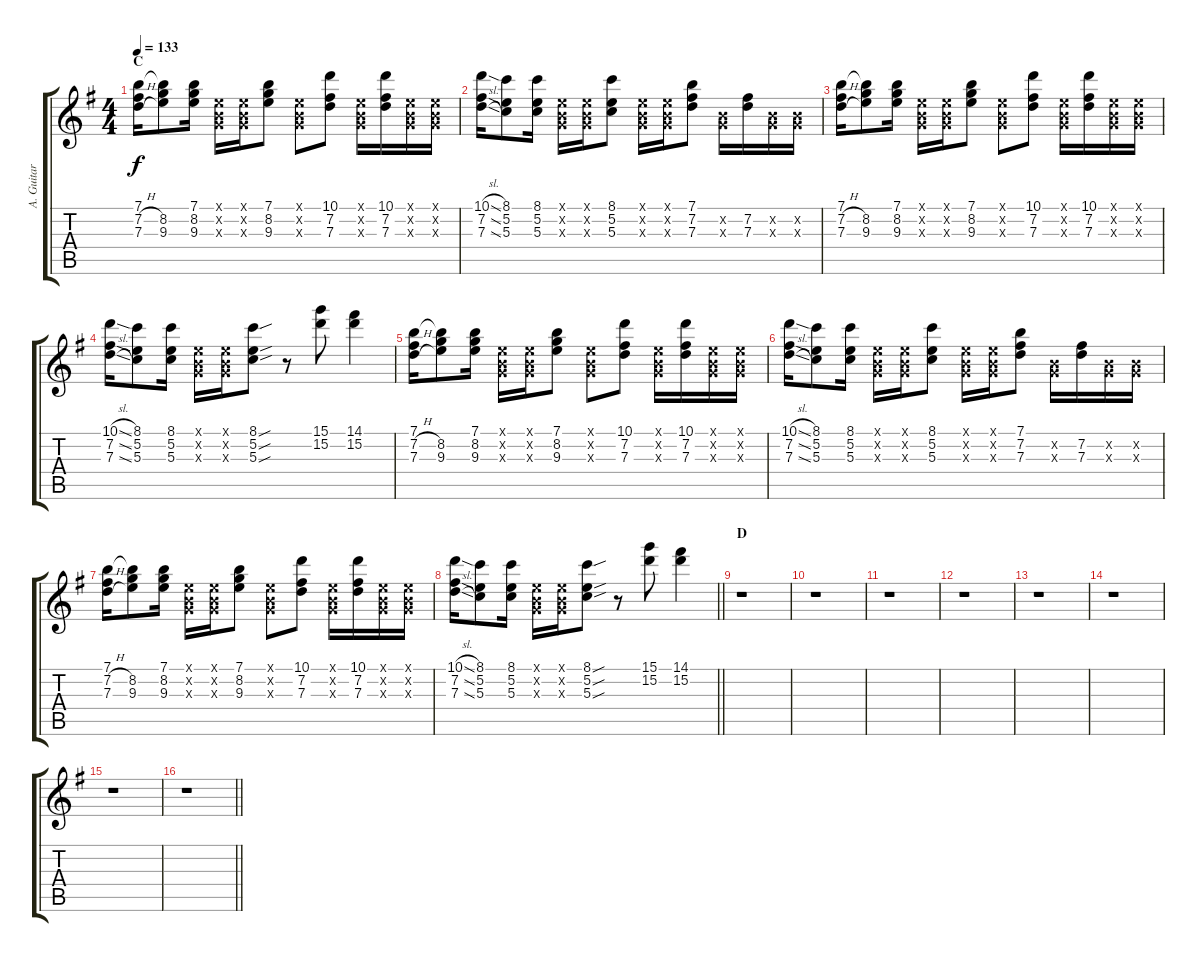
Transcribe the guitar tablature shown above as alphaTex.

\track ("A. Guitar" "A. Guitar") {instrument acousticguitarsteel}
\staff {score tabs}
\tuning (E4 B3 G3 D3 A2 E2) {hide}
\ts (4 4)
\section ("" "C")
\tempo 133
\clef g2
\ks g
(7.1 7.2{h} 7.3{h}).16{dy f} (7.1{t} 8.2 9.3).8 (7.1 8.2 9.3).16 (0.1{x} 0.2{x} 0.3{x}).16 (0.1{x} 0.2{x} 0.3{x}).16 (7.1 8.2 9.3).8 (0.1{x} 0.2{x} 0.3{x}).8 (10.1 7.2 7.3).8 (0.1{x} 0.2{x} 0.3{x}).16 (10.1 7.2 7.3).16 (0.1{x} 0.2{x} 0.3{x}).16 (0.1{x} 0.2{x} 0.3{x}).16 |
(10.1{sl} 7.2{sl} 7.3{sl}).16 (8.1 5.2 5.3).8 (8.1 5.2 5.3).16 (0.1{x} 0.2{x} 0.3{x}).16 (0.1{x} 0.2{x} 0.3{x}).16 (8.1 5.2 5.3).8 (0.1{x} 0.2{x} 0.3{x}).16 (0.1{x} 0.2{x} 0.3{x}).16 (7.1 7.2 7.3).8 (0.2{x} 0.3{x}).16 (7.2 7.3).16 (0.2{x} 0.3{x}).16 (0.2{x} 0.3{x}).16 |
(7.1 7.2{h} 7.3{h}).16 (7.1{t} 8.2 9.3).8 (7.1 8.2 9.3).16 (0.1{x} 0.2{x} 0.3{x}).16 (0.1{x} 0.2{x} 0.3{x}).16 (7.1 8.2 9.3).8 (0.1{x} 0.2{x} 0.3{x}).8 (10.1 7.2 7.3).8 (0.1{x} 0.2{x} 0.3{x}).16 (10.1 7.2 7.3).16 (0.1{x} 0.2{x} 0.3{x}).16 (0.1{x} 0.2{x} 0.3{x}).16 |
(10.1{sl} 7.2{sl} 7.3{sl}).16 (8.1 5.2 5.3).8 (8.1 5.2 5.3).16 (0.1{x} 0.2{x} 0.3{x}).16 (0.1{x} 0.2{x} 0.3{x}).16 (8.1{sou} 5.2{sou} 5.3{sou}).8 r.8 (15.1 15.2).8 (14.1 15.2).4 |
(7.1 7.2{h} 7.3{h}).16 (7.1{t} 8.2 9.3).8 (7.1 8.2 9.3).16 (0.1{x} 0.2{x} 0.3{x}).16 (0.1{x} 0.2{x} 0.3{x}).16 (7.1 8.2 9.3).8 (0.1{x} 0.2{x} 0.3{x}).8 (10.1 7.2 7.3).8 (0.1{x} 0.2{x} 0.3{x}).16 (10.1 7.2 7.3).16 (0.1{x} 0.2{x} 0.3{x}).16 (0.1{x} 0.2{x} 0.3{x}).16 |
(10.1{sl} 7.2{sl} 7.3{sl}).16 (8.1 5.2 5.3).8 (8.1 5.2 5.3).16 (0.1{x} 0.2{x} 0.3{x}).16 (0.1{x} 0.2{x} 0.3{x}).16 (8.1 5.2 5.3).8 (0.1{x} 0.2{x} 0.3{x}).16 (0.1{x} 0.2{x} 0.3{x}).16 (7.1 7.2 7.3).8 (0.2{x} 0.3{x}).16 (7.2 7.3).16 (0.2{x} 0.3{x}).16 (0.2{x} 0.3{x}).16 |
(7.1 7.2{h} 7.3{h}).16 (7.1{t} 8.2 9.3).8 (7.1 8.2 9.3).16 (0.1{x} 0.2{x} 0.3{x}).16 (0.1{x} 0.2{x} 0.3{x}).16 (7.1 8.2 9.3).8 (0.1{x} 0.2{x} 0.3{x}).8 (10.1 7.2 7.3).8 (0.1{x} 0.2{x} 0.3{x}).16 (10.1 7.2 7.3).16 (0.1{x} 0.2{x} 0.3{x}).16 (0.1{x} 0.2{x} 0.3{x}).16 |
\barLineRight lightlight
(10.1{sl} 7.2{sl} 7.3{sl}).16 (8.1 5.2 5.3).8 (8.1 5.2 5.3).16 (0.1{x} 0.2{x} 0.3{x}).16 (0.1{x} 0.2{x} 0.3{x}).16 (8.1{sou} 5.2{sou} 5.3{sou}).8 r.8 (15.1 15.2).8 (14.1 15.2).4 |
\section ("" "D")
r.1 |
r.1 |
r.1 |
r.1 |
r.1 |
r.1 |
r.1 |
\barLineRight lightlight
r.1
